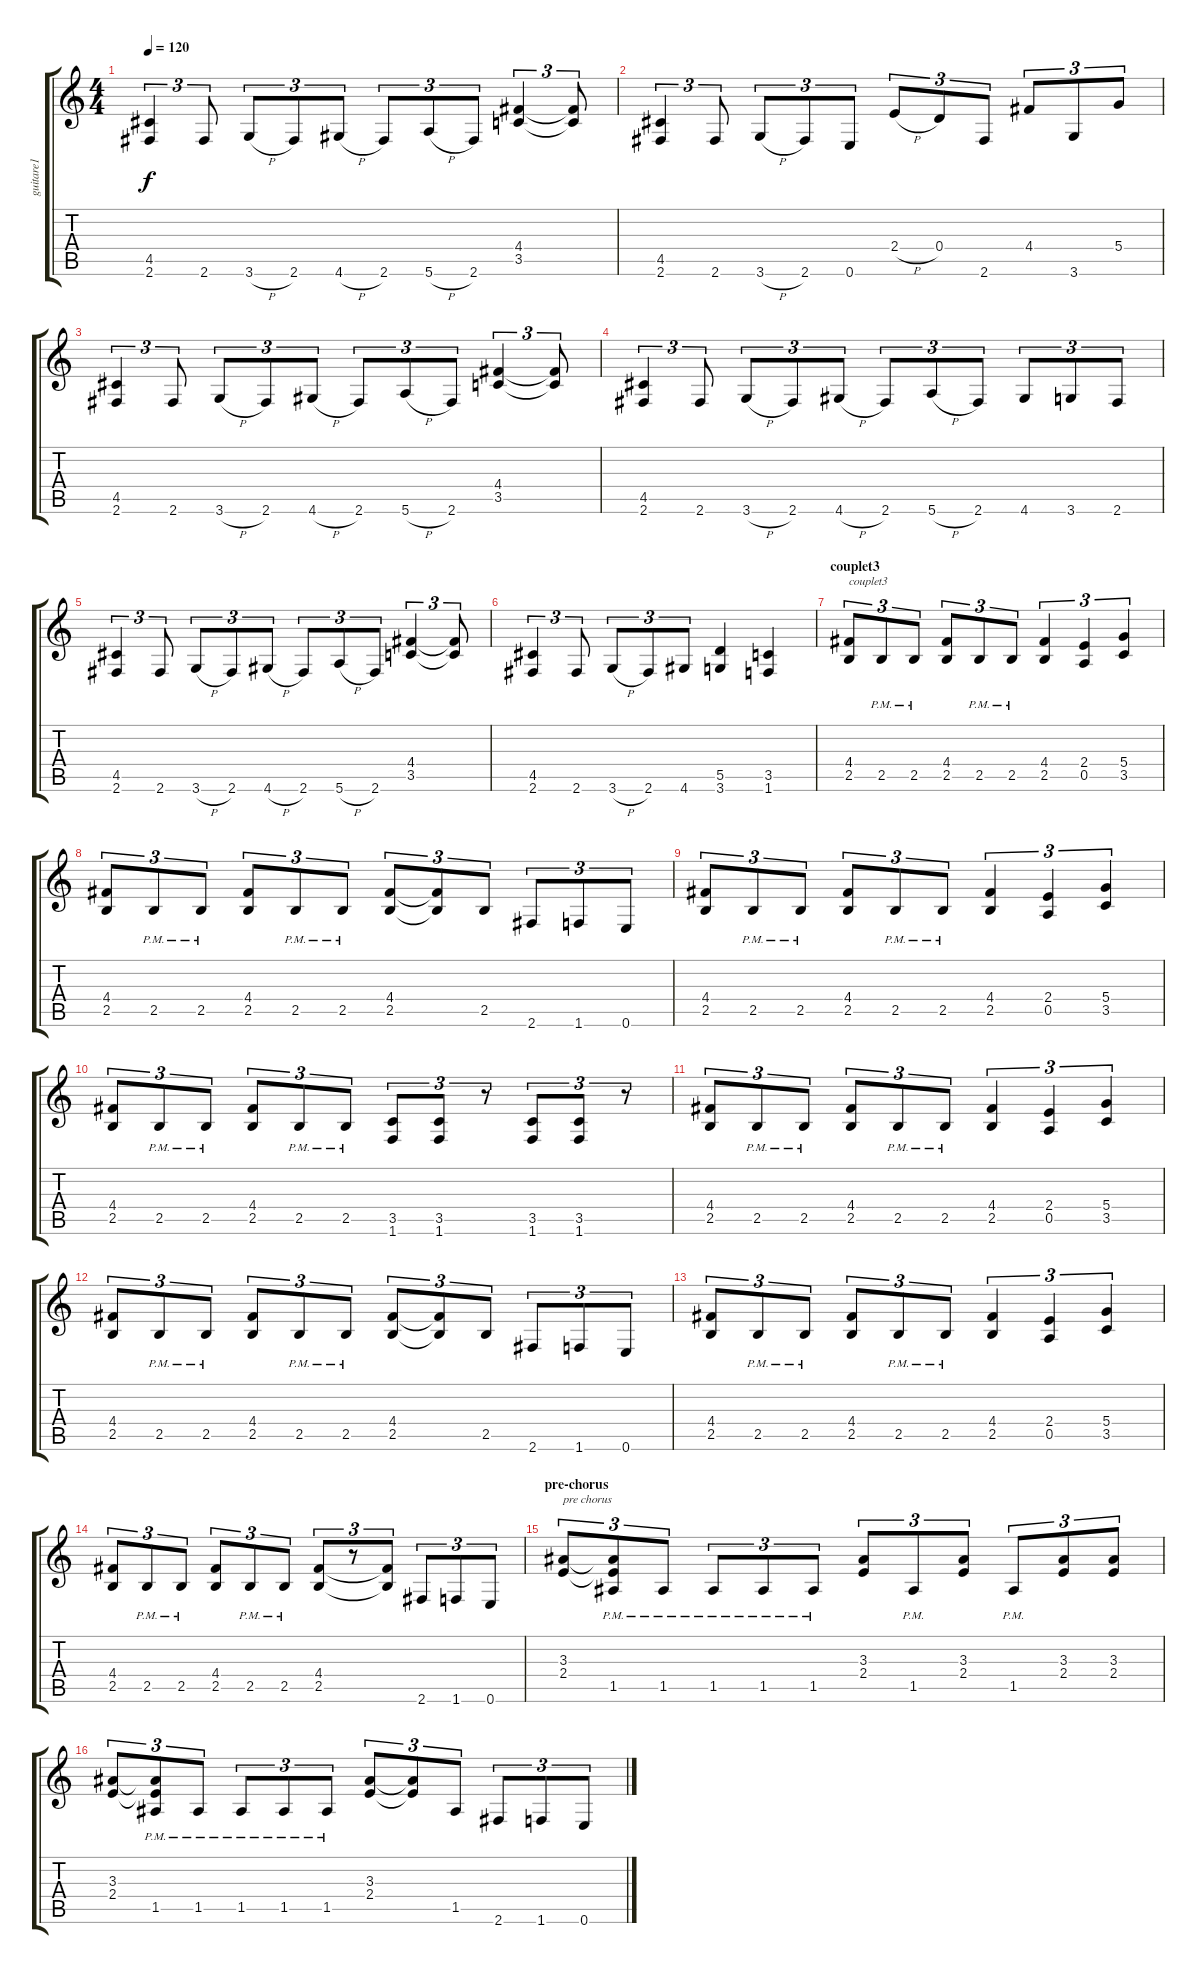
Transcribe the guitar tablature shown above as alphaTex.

\track ("guitare1" "guitare1") {instrument distortionguitar}
\staff {score tabs}
\tuning (E4 B3 G3 D3 A2 E2) {hide}
\ts (4 4)
\tempo 120
\clef g2
\ks c
(4.5 2.6).4{tu (3 2) dy f} 2.6.8{tu (3 2)} 3.6{h}.8{tu (3 2)} 2.6.8{tu (3 2)} 4.6{h}.8{tu (3 2)} 2.6.8{tu (3 2)} 5.6{h}.8{tu (3 2)} 2.6.8{tu (3 2)} (4.4 3.5).4{tu (3 2)} (4.4{t} 3.5{t}).8{tu (3 2)} |
(4.5 2.6).4{tu (3 2)} 2.6.8{tu (3 2)} 3.6{h}.8{tu (3 2)} 2.6.8{tu (3 2)} 0.6.8{tu (3 2)} 2.4{h}.8{tu (3 2)} 0.4.8{tu (3 2)} 2.6.8{tu (3 2)} 4.4.8{tu (3 2)} 3.6.8{tu (3 2)} 5.4.8{tu (3 2)} |
(4.5 2.6).4{tu (3 2)} 2.6.8{tu (3 2)} 3.6{h}.8{tu (3 2)} 2.6.8{tu (3 2)} 4.6{h}.8{tu (3 2)} 2.6.8{tu (3 2)} 5.6{h}.8{tu (3 2)} 2.6.8{tu (3 2)} (4.4 3.5).4{tu (3 2)} (4.4{t} 3.5{t}).8{tu (3 2)} |
(4.5 2.6).4{tu (3 2)} 2.6.8{tu (3 2)} 3.6{h}.8{tu (3 2)} 2.6.8{tu (3 2)} 4.6{h}.8{tu (3 2)} 2.6.8{tu (3 2)} 5.6{h}.8{tu (3 2)} 2.6.8{tu (3 2)} 4.6.8{tu (3 2)} 3.6.8{tu (3 2)} 2.6.8{tu (3 2)} |
(4.5 2.6).4{tu (3 2)} 2.6.8{tu (3 2)} 3.6{h}.8{tu (3 2)} 2.6.8{tu (3 2)} 4.6{h}.8{tu (3 2)} 2.6.8{tu (3 2)} 5.6{h}.8{tu (3 2)} 2.6.8{tu (3 2)} (4.4 3.5).4{tu (3 2)} (4.4{t} 3.5{t}).8{tu (3 2)} |
(4.5 2.6).4{tu (3 2)} 2.6.8{tu (3 2)} 3.6{h}.8{tu (3 2)} 2.6.8{tu (3 2)} 4.6.8{tu (3 2)} (5.5 3.6).4 (3.5 1.6).4 |
\section ("" "couplet3")
(4.4 2.5).8{tu (3 2) txt "couplet3"} 2.5{pm}.8{tu (3 2)} 2.5{pm}.8{tu (3 2)} (4.4 2.5).8{tu (3 2)} 2.5{pm}.8{tu (3 2)} 2.5{pm}.8{tu (3 2)} (4.4 2.5).4{tu (3 2)} (2.4 0.5).4{tu (3 2)} (5.4 3.5).4{tu (3 2)} |
(4.4 2.5).8{tu (3 2)} 2.5{pm}.8{tu (3 2)} 2.5{pm}.8{tu (3 2)} (4.4 2.5).8{tu (3 2)} 2.5{pm}.8{tu (3 2)} 2.5{pm}.8{tu (3 2)} (4.4 2.5).8{tu (3 2)} (4.4{t} 2.5{t}).8{tu (3 2)} 2.5.8{tu (3 2)} 2.6.8{tu (3 2)} 1.6.8{tu (3 2)} 0.6.8{tu (3 2)} |
(4.4 2.5).8{tu (3 2)} 2.5{pm}.8{tu (3 2)} 2.5{pm}.8{tu (3 2)} (4.4 2.5).8{tu (3 2)} 2.5{pm}.8{tu (3 2)} 2.5{pm}.8{tu (3 2)} (4.4 2.5).4{tu (3 2)} (2.4 0.5).4{tu (3 2)} (5.4 3.5).4{tu (3 2)} |
(4.4 2.5).8{tu (3 2)} 2.5{pm}.8{tu (3 2)} 2.5{pm}.8{tu (3 2)} (4.4 2.5).8{tu (3 2)} 2.5{pm}.8{tu (3 2)} 2.5{pm}.8{tu (3 2)} (3.5 1.6).8{tu (3 2)} (3.5 1.6).8{tu (3 2)} r.8{tu (3 2)} (3.5 1.6).8{tu (3 2)} (3.5 1.6).8{tu (3 2)} r.8{tu (3 2)} |
(4.4 2.5).8{tu (3 2)} 2.5{pm}.8{tu (3 2)} 2.5{pm}.8{tu (3 2)} (4.4 2.5).8{tu (3 2)} 2.5{pm}.8{tu (3 2)} 2.5{pm}.8{tu (3 2)} (4.4 2.5).4{tu (3 2)} (2.4 0.5).4{tu (3 2)} (5.4 3.5).4{tu (3 2)} |
(4.4 2.5).8{tu (3 2)} 2.5{pm}.8{tu (3 2)} 2.5{pm}.8{tu (3 2)} (4.4 2.5).8{tu (3 2)} 2.5{pm}.8{tu (3 2)} 2.5{pm}.8{tu (3 2)} (4.4 2.5).8{tu (3 2)} (4.4{t} 2.5{t}).8{tu (3 2)} 2.5.8{tu (3 2)} 2.6.8{tu (3 2)} 1.6.8{tu (3 2)} 0.6.8{tu (3 2)} |
(4.4 2.5).8{tu (3 2)} 2.5{pm}.8{tu (3 2)} 2.5{pm}.8{tu (3 2)} (4.4 2.5).8{tu (3 2)} 2.5{pm}.8{tu (3 2)} 2.5{pm}.8{tu (3 2)} (4.4 2.5).4{tu (3 2)} (2.4 0.5).4{tu (3 2)} (5.4 3.5).4{tu (3 2)} |
(4.4 2.5).8{tu (3 2)} 2.5{pm}.8{tu (3 2)} 2.5{pm}.8{tu (3 2)} (4.4 2.5).8{tu (3 2)} 2.5{pm}.8{tu (3 2)} 2.5{pm}.8{tu (3 2)} (4.4 2.5).8{tu (3 2)} r.8{tu (3 2)} (4.4{t} 2.5{t}).8{tu (3 2)} 2.6.8{tu (3 2)} 1.6.8{tu (3 2)} 0.6.8{tu (3 2)} |
\section ("" "pre-chorus")
(3.3 2.4).8{tu (3 2) txt "pre chorus"} (3.3{t} 2.4{t} 1.5{pm}).8{tu (3 2)} 1.5{pm}.8{tu (3 2)} 1.5{pm}.8{tu (3 2)} 1.5{pm}.8{tu (3 2)} 1.5{pm}.8{tu (3 2)} (3.3 2.4).8{tu (3 2)} 1.5{pm}.8{tu (3 2)} (3.3 2.4).8{tu (3 2)} 1.5{pm}.8{tu (3 2)} (3.3 2.4).8{tu (3 2)} (3.3 2.4).8{tu (3 2)} |
(3.3 2.4).8{tu (3 2)} (3.3{t} 2.4{t} 1.5{pm}).8{tu (3 2)} 1.5{pm}.8{tu (3 2)} 1.5{pm}.8{tu (3 2)} 1.5{pm}.8{tu (3 2)} 1.5{pm}.8{tu (3 2)} (3.3 2.4).8{tu (3 2)} (3.3{t} 2.4{t}).8{tu (3 2)} 1.5.8{tu (3 2)} 2.6.8{tu (3 2)} 1.6.8{tu (3 2)} 0.6.8{tu (3 2)}
